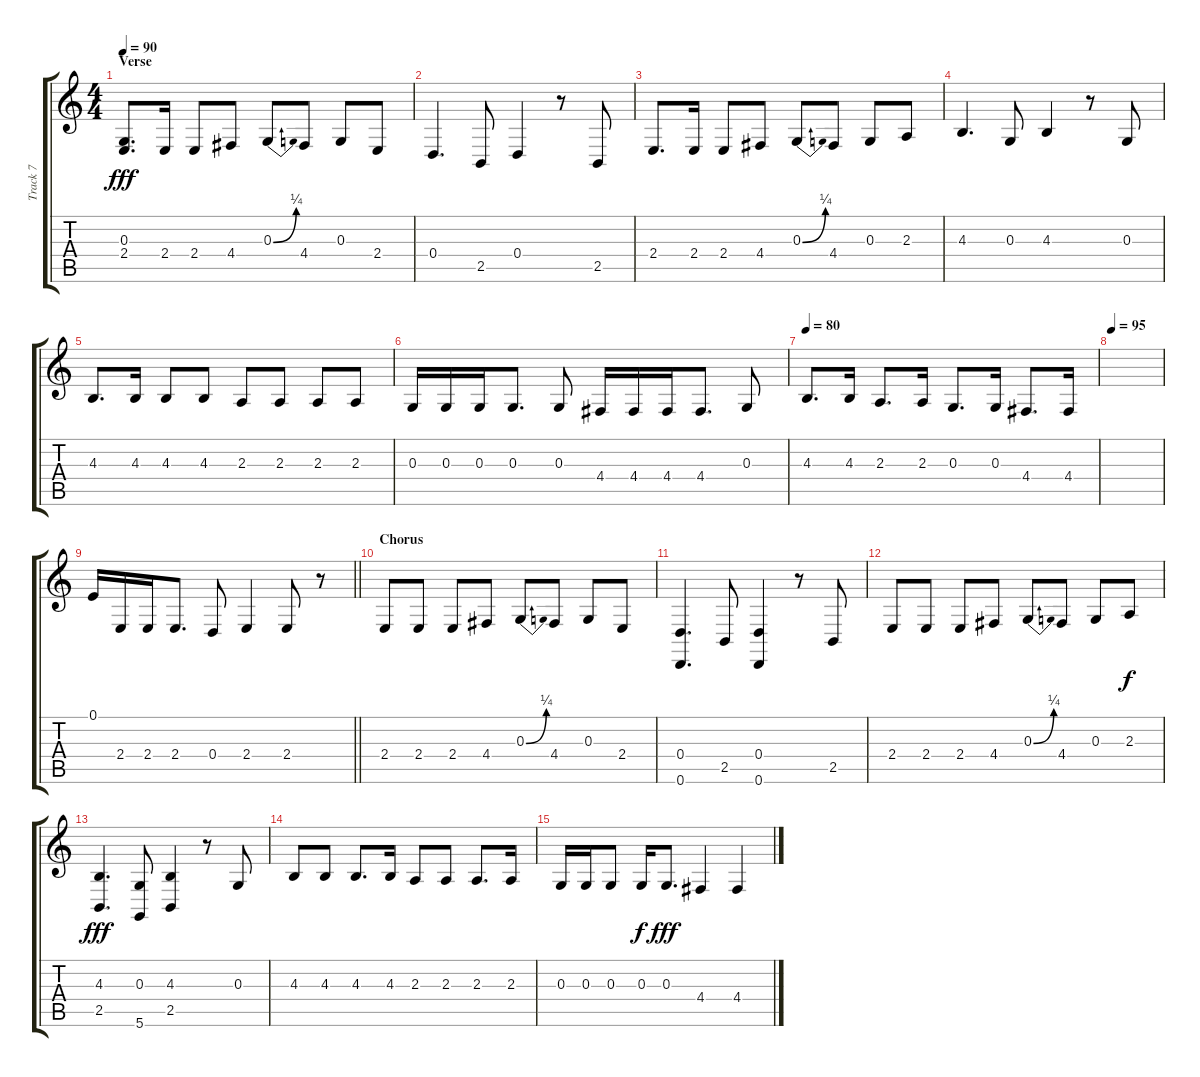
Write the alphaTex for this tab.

\track ("Track 7" "Track 7") {instrument tenorsax}
\staff {score tabs}
\tuning (E4 B3 G3 D3 A2 D2) {hide}
\ts (4 4)
\section ("" "Verse")
\tempo 90
\clef g2
\ks c
(0.3 2.4).8{d dy fff} 2.4.16 2.4.8 4.4.8 0.3{be (bend 0 0 60 1)}.8 4.4.8 0.3.8 2.4.8 |
0.4.4{d} 2.5.8 0.4.4 r.8 2.5.8 |
2.4.8{d} 2.4.16 2.4.8 4.4.8 0.3{be (bend 0 0 60 1)}.8 4.4.8 0.3.8 2.3.8 |
4.3.4{d} 0.3.8 4.3.4 r.8 0.3.8 |
4.3.8{d} 4.3.16 4.3.8 4.3.8 2.3.8 2.3.8 2.3.8 2.3.8 |
0.3.16 0.3.16 0.3.16 0.3.8{d} 0.3.8 4.4.16 4.4.16 4.4.16 4.4.8{d} 0.3.8 |
\tempo 80
4.3.8{d} 4.3.16 2.3.8{d} 2.3.16 0.3.8{d} 0.3.16 4.4.8{d} 4.4.16 |
\tempo 95
|
\barLineRight lightlight
0.1.16 2.4.16 2.4.16 2.4.8{d} 0.4.8 2.4.4 2.4.8 r.8 |
\section ("" "Chorus")
2.4.8 2.4.8 2.4.8 4.4.8 0.3{be (bend 0 0 60 1)}.8 4.4.8 0.3.8 2.4.8 |
(0.4 0.6).4{d} 2.5.8 (0.4 0.6).4 r.8 2.5.8 |
2.4.8 2.4.8 2.4.8 4.4.8 0.3{be (bend 0 0 60 1)}.8 4.4.8 0.3.8 2.3.8{dy f} |
(4.3 2.5).4{d dy fff} (0.3 5.6).8 (4.3 2.5).4 r.8 0.3.8 |
4.3.8 4.3.8 4.3.8{d} 4.3.16 2.3.8 2.3.8 2.3.8{d} 2.3.16 |
0.3.16 0.3.16 0.3.8 0.3.16{dy f} 0.3.8{d dy fff} 4.4.4 4.4.4
